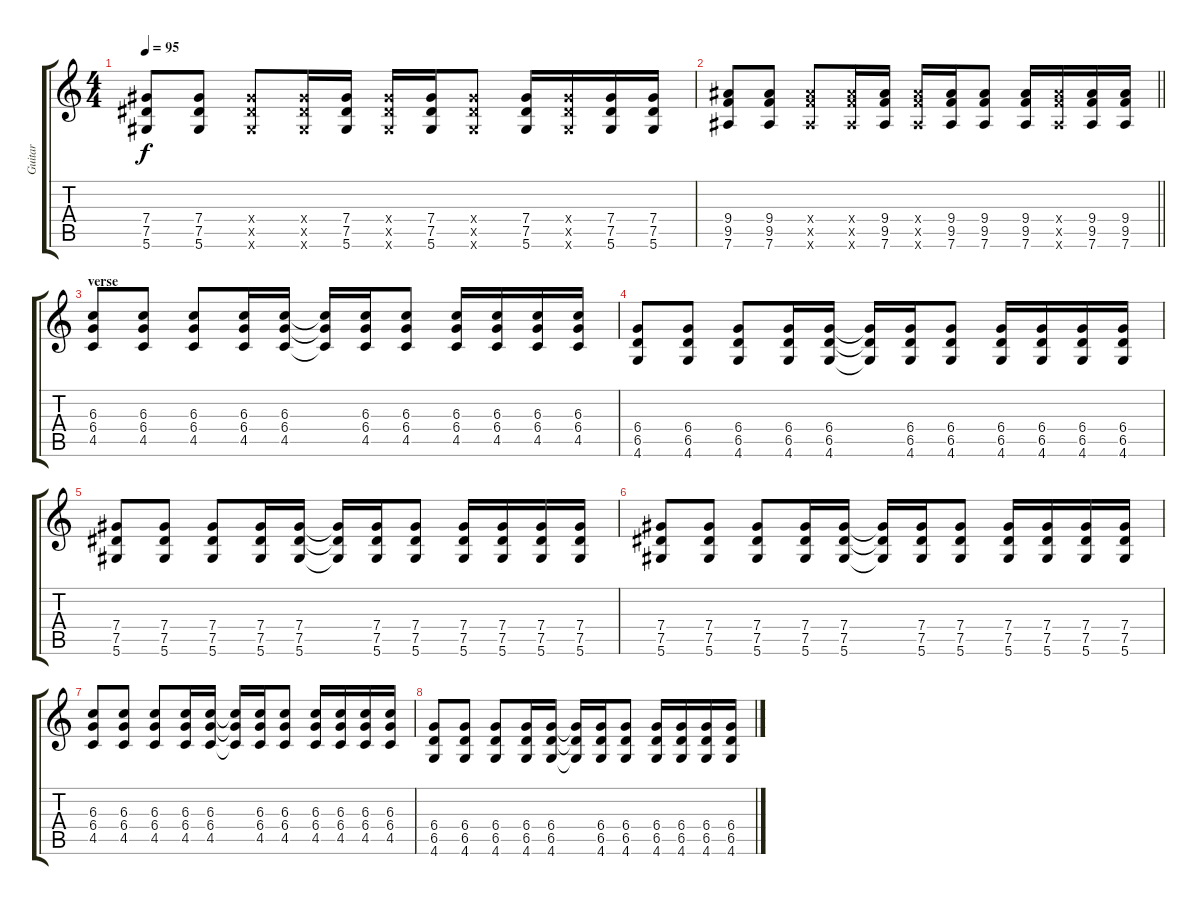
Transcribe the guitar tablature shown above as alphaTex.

\track ("Guitar" "Guitar") {instrument acousticguitarsteel}
\staff {score tabs}
\tuning (Eb4 Bb3 Gb3 Db3 Ab2 Eb2) {hide}
\ts (4 4)
\tempo 95
\clef g2
\ks c
(7.4 7.5 5.6).8{dy f} (7.4 7.5 5.6).8 (7.4{x} 7.5{x} 5.6{x}).8 (7.4{x} 7.5{x} 5.6{x}).16 (7.4 7.5 5.6).16 (7.4{x} 7.5{x} 5.6{x}).16 (7.4 7.5 5.6).16 (7.4{x} 7.5{x} 5.6{x}).8 (7.4 7.5 5.6).16 (7.4{x} 7.5{x} 5.6{x}).16 (7.4 7.5 5.6).16 (7.4 7.5 5.6).16 |
\barLineRight lightlight
(9.4 9.5 7.6).8 (9.4 9.5 7.6).8 (9.4{x} 9.5{x} 7.6{x}).8 (9.4{x} 9.5{x} 7.6{x}).16 (9.4 9.5 7.6).16 (9.4{x} 9.5{x} 7.6{x}).16 (9.4 9.5 7.6).16 (9.4 9.5 7.6).8 (9.4 9.5 7.6).16 (9.4{x} 9.5{x} 7.6{x}).16 (9.4 9.5 7.6).16 (9.4 9.5 7.6).16 |
\section ("" "verse")
(6.3 6.4 4.5).8 (6.3 6.4 4.5).8 (6.3 6.4 4.5).8 (6.3 6.4 4.5).16 (6.3 6.4 4.5).16 (6.3{t} 6.4{t} 4.5{t}).16 (6.3 6.4 4.5).16 (6.3 6.4 4.5).8 (6.3 6.4 4.5).16 (6.3 6.4 4.5).16 (6.3 6.4 4.5).16 (6.3 6.4 4.5).16 |
(6.4 6.5 4.6).8 (6.4 6.5 4.6).8 (6.4 6.5 4.6).8 (6.4 6.5 4.6).16 (6.4 6.5 4.6).16 (6.4{t} 6.5{t} 4.6{t}).16 (6.4 6.5 4.6).16 (6.4 6.5 4.6).8 (6.4 6.5 4.6).16 (6.4 6.5 4.6).16 (6.4 6.5 4.6).16 (6.4 6.5 4.6).16 |
(7.4 7.5 5.6).8 (7.4 7.5 5.6).8 (7.4 7.5 5.6).8 (7.4 7.5 5.6).16 (7.4 7.5 5.6).16 (7.4{t} 7.5{t} 5.6{t}).16 (7.4 7.5 5.6).16 (7.4 7.5 5.6).8 (7.4 7.5 5.6).16 (7.4 7.5 5.6).16 (7.4 7.5 5.6).16 (7.4 7.5 5.6).16 |
(7.4 7.5 5.6).8 (7.4 7.5 5.6).8 (7.4 7.5 5.6).8 (7.4 7.5 5.6).16 (7.4 7.5 5.6).16 (7.4{t} 7.5{t} 5.6{t}).16 (7.4 7.5 5.6).16 (7.4 7.5 5.6).8 (7.4 7.5 5.6).16 (7.4 7.5 5.6).16 (7.4 7.5 5.6).16 (7.4 7.5 5.6).16 |
(6.3 6.4 4.5).8 (6.3 6.4 4.5).8 (6.3 6.4 4.5).8 (6.3 6.4 4.5).16 (6.3 6.4 4.5).16 (6.3{t} 6.4{t} 4.5{t}).16 (6.3 6.4 4.5).16 (6.3 6.4 4.5).8 (6.3 6.4 4.5).16 (6.3 6.4 4.5).16 (6.3 6.4 4.5).16 (6.3 6.4 4.5).16 |
(6.4 6.5 4.6).8 (6.4 6.5 4.6).8 (6.4 6.5 4.6).8 (6.4 6.5 4.6).16 (6.4 6.5 4.6).16 (6.4{t} 6.5{t} 4.6{t}).16 (6.4 6.5 4.6).16 (6.4 6.5 4.6).8 (6.4 6.5 4.6).16 (6.4 6.5 4.6).16 (6.4 6.5 4.6).16 (6.4 6.5 4.6).16
